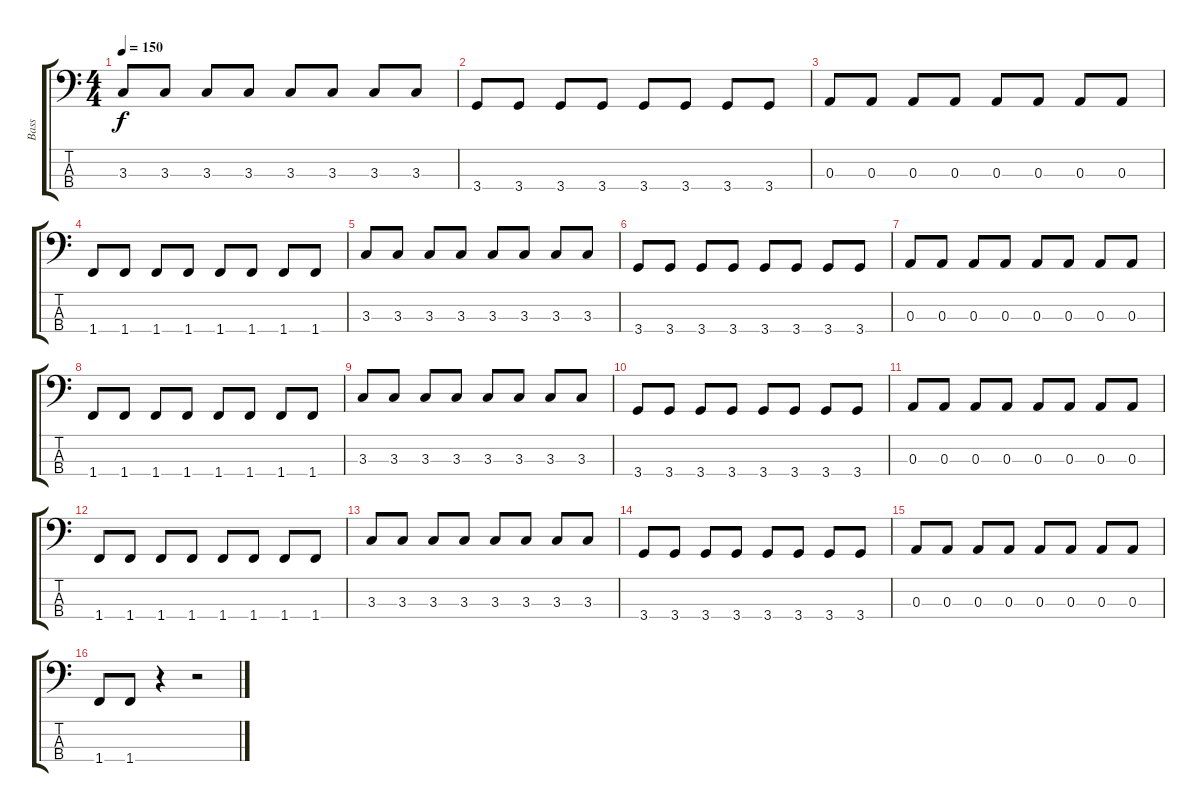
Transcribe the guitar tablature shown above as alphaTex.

\track ("Bass" "Bass") {instrument electricbassfinger}
\staff {score tabs}
\tuning (G2 D2 A1 E1) {hide}
\ts (4 4)
\tempo 150
\clef f4
\ks c
3.3.8{dy f} 3.3.8 3.3.8 3.3.8 3.3.8 3.3.8 3.3.8 3.3.8 |
3.4.8 3.4.8 3.4.8 3.4.8 3.4.8 3.4.8 3.4.8 3.4.8 |
0.3.8 0.3.8 0.3.8 0.3.8 0.3.8 0.3.8 0.3.8 0.3.8 |
1.4.8 1.4.8 1.4.8 1.4.8 1.4.8 1.4.8 1.4.8 1.4.8 |
3.3.8 3.3.8 3.3.8 3.3.8 3.3.8 3.3.8 3.3.8 3.3.8 |
3.4.8 3.4.8 3.4.8 3.4.8 3.4.8 3.4.8 3.4.8 3.4.8 |
0.3.8 0.3.8 0.3.8 0.3.8 0.3.8 0.3.8 0.3.8 0.3.8 |
1.4.8 1.4.8 1.4.8 1.4.8 1.4.8 1.4.8 1.4.8 1.4.8 |
3.3.8 3.3.8 3.3.8 3.3.8 3.3.8 3.3.8 3.3.8 3.3.8 |
3.4.8 3.4.8 3.4.8 3.4.8 3.4.8 3.4.8 3.4.8 3.4.8 |
0.3.8 0.3.8 0.3.8 0.3.8 0.3.8 0.3.8 0.3.8 0.3.8 |
1.4.8 1.4.8 1.4.8 1.4.8 1.4.8 1.4.8 1.4.8 1.4.8 |
3.3.8 3.3.8 3.3.8 3.3.8 3.3.8 3.3.8 3.3.8 3.3.8 |
3.4.8 3.4.8 3.4.8 3.4.8 3.4.8 3.4.8 3.4.8 3.4.8 |
0.3.8 0.3.8 0.3.8 0.3.8 0.3.8 0.3.8 0.3.8 0.3.8 |
1.4.8 1.4.8 r.4 r.2
